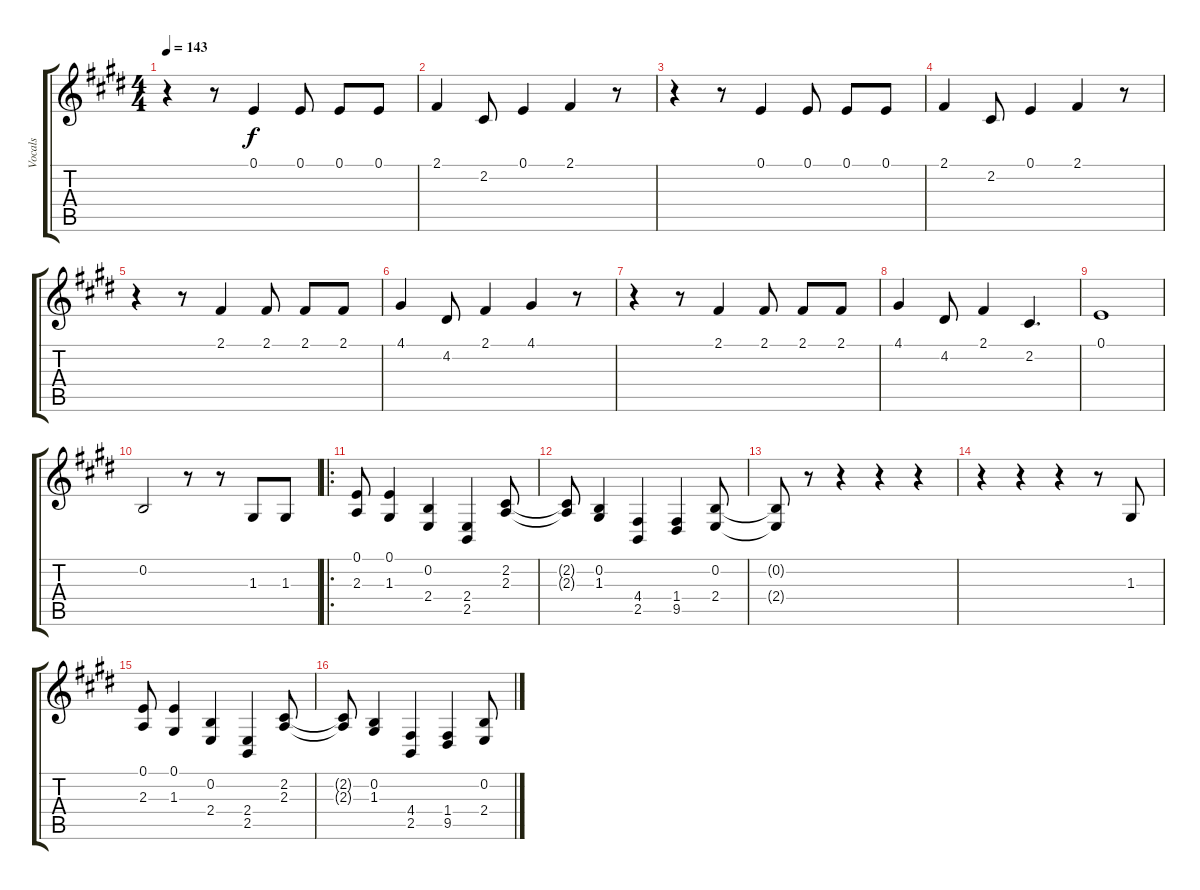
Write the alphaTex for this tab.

\track ("Vocals" "Vocals") {instrument tenorsax}
\staff {score tabs}
\tuning (E4 B3 G3 D3 A2 E2) {hide}
\ts (4 4)
\tempo 143
\clef g2
\ks e
r.4{dy f} r.8 0.1.4 0.1.8 0.1.8 0.1.8 |
2.1.4 2.2.8 0.1.4 2.1.4 r.8 |
r.4 r.8 0.1.4 0.1.8 0.1.8 0.1.8 |
2.1.4 2.2.8 0.1.4 2.1.4 r.8 |
r.4 r.8 2.1.4 2.1.8 2.1.8 2.1.8 |
4.1.4 4.2.8 2.1.4 4.1.4 r.8 |
r.4 r.8 2.1.4 2.1.8 2.1.8 2.1.8 |
4.1.4 4.2.8 2.1.4 2.2.4{d} |
0.1.1 |
0.2.2 r.8 r.8 1.3.8 1.3.8 |
\ro
(0.1 2.3).8 (0.1 1.3).4 (0.2 2.4).4 (2.4 2.5).4 (2.2 2.3).8 |
(2.2{t} 2.3{t}).8 (0.2 1.3).4 (4.4 2.5).4 (1.4 9.5).4 (0.2 2.4).8 |
(0.2{t} 2.4{t}).8 r.8 r.4 r.4 r.4 |
r.4 r.4 r.4 r.8 1.3.8 |
(0.1 2.3).8 (0.1 1.3).4 (0.2 2.4).4 (2.4 2.5).4 (2.2 2.3).8 |
(2.2{t} 2.3{t}).8 (0.2 1.3).4 (4.4 2.5).4 (1.4 9.5).4 (0.2 2.4).8
